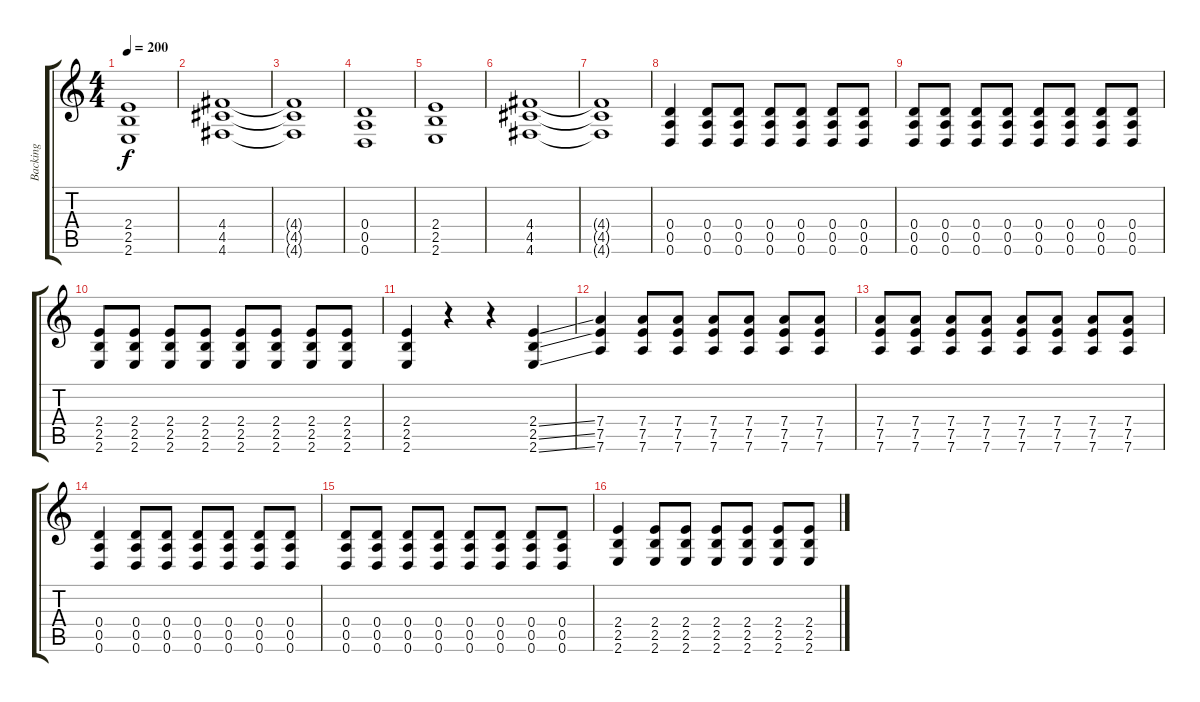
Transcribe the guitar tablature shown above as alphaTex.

\track ("Backing" "Backing") {instrument distortionguitar}
\staff {score tabs}
\tuning (E4 B3 G3 D3 A2 D2) {hide}
\ts (4 4)
\tempo 200
\clef g2
\ks c
(2.4 2.5 2.6).1{dy f} |
(4.4 4.5 4.6).1 |
(4.4{t} 4.5{t} 4.6{t}).1 |
(0.4 0.5 0.6).1 |
(2.4 2.5 2.6).1 |
(4.4 4.5 4.6).1 |
(4.4{t} 4.5{t} 4.6{t}).1 |
(0.4 0.5 0.6).4 (0.4 0.5 0.6).8 (0.4 0.5 0.6).8 (0.4 0.5 0.6).8 (0.4 0.5 0.6).8 (0.4 0.5 0.6).8 (0.4 0.5 0.6).8 |
(0.4 0.5 0.6).8 (0.4 0.5 0.6).8 (0.4 0.5 0.6).8 (0.4 0.5 0.6).8 (0.4 0.5 0.6).8 (0.4 0.5 0.6).8 (0.4 0.5 0.6).8 (0.4 0.5 0.6).8 |
(2.4 2.5 2.6).8 (2.4 2.5 2.6).8 (2.4 2.5 2.6).8 (2.4 2.5 2.6).8 (2.4 2.5 2.6).8 (2.4 2.5 2.6).8 (2.4 2.5 2.6).8 (2.4 2.5 2.6).8 |
(2.4 2.5 2.6).4 r.4 r.4 (2.4{ss} 2.5{ss} 2.6{ss}).4 |
(7.4 7.5 7.6).4 (7.4 7.5 7.6).8 (7.4 7.5 7.6).8 (7.4 7.5 7.6).8 (7.4 7.5 7.6).8 (7.4 7.5 7.6).8 (7.4 7.5 7.6).8 |
(7.4 7.5 7.6).8 (7.4 7.5 7.6).8 (7.4 7.5 7.6).8 (7.4 7.5 7.6).8 (7.4 7.5 7.6).8 (7.4 7.5 7.6).8 (7.4 7.5 7.6).8 (7.4 7.5 7.6).8 |
(0.4 0.5 0.6).4 (0.4 0.5 0.6).8 (0.4 0.5 0.6).8 (0.4 0.5 0.6).8 (0.4 0.5 0.6).8 (0.4 0.5 0.6).8 (0.4 0.5 0.6).8 |
(0.4 0.5 0.6).8 (0.4 0.5 0.6).8 (0.4 0.5 0.6).8 (0.4 0.5 0.6).8 (0.4 0.5 0.6).8 (0.4 0.5 0.6).8 (0.4 0.5 0.6).8 (0.4 0.5 0.6).8 |
(2.4 2.5 2.6).4 (2.4 2.5 2.6).8 (2.4 2.5 2.6).8 (2.4 2.5 2.6).8 (2.4 2.5 2.6).8 (2.4 2.5 2.6).8 (2.4 2.5 2.6).8
